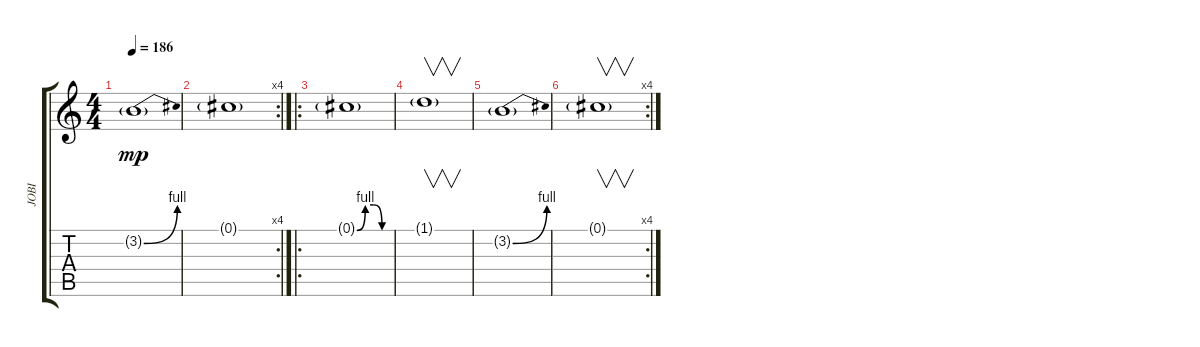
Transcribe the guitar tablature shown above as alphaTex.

\track ("JOBI" "JOBI") {instrument distortionguitar}
\staff {score tabs}
\tuning (Db4 Ab3 E3 B2 Gb2 B1) {hide}
\ts (4 4)
\tempo 186
\clef g2
\ks c
3.2{be (bend 0 0 60 4) g}.1{dy mp} |
\rc 4
0.1{g}.1 |
\ro
0.1{be (custom 0 0 15 4 30 4 45 0 60 0) g}.1 |
1.1{g}.1{v} |
3.2{be (bend 0 0 60 4) g}.1 |
\rc 4
0.1{g}.1{v}
